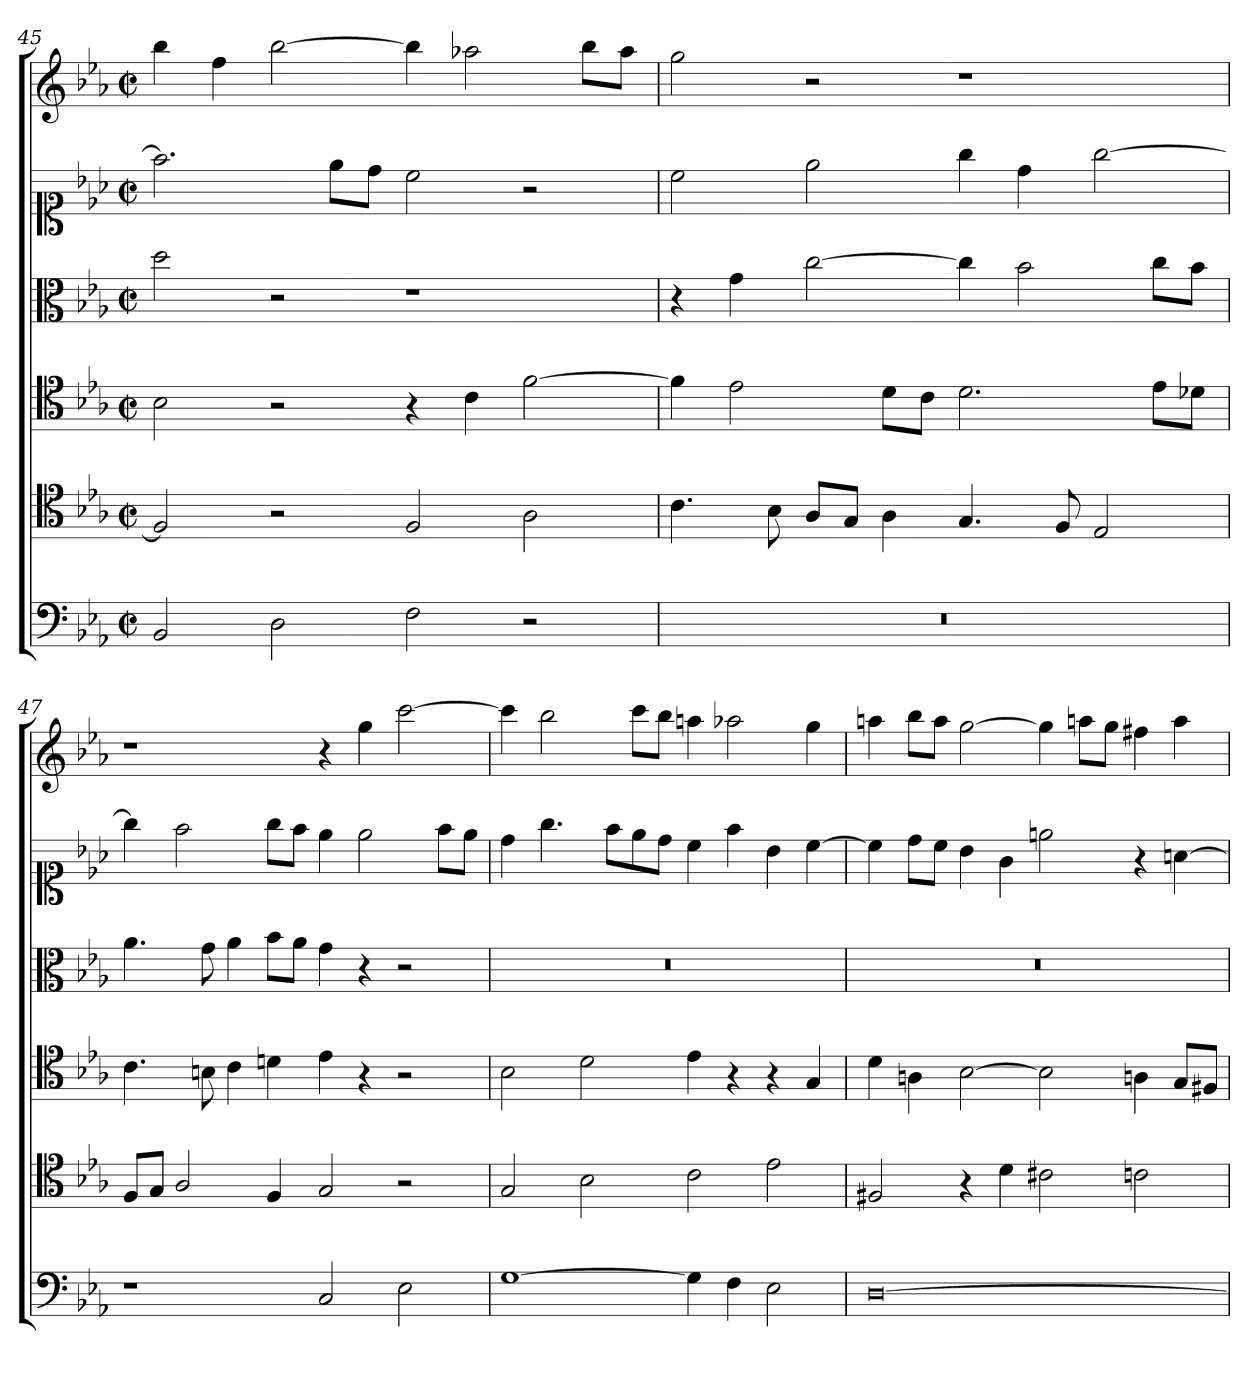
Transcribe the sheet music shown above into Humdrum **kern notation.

**kern	**kern	**kern	**kern	**kern	**kern
*part6	*part5	*part4	*part3	*part2	*part1
*staff6	*staff5	*staff4	*staff3	*staff2	*staff1
*clefF4	*clefC4	*clefC4	*clefC3	*clefC1	*clefG2
*k[b-e-a-]	*k[b-e-a-]	*k[b-e-a-]	*k[b-e-a-]	*k[b-e-a-]	*k[b-e-a-]
*c:	*c:	*c:	*c:	*c:	*c:
*M2/1	*M2/1	*M2/1	*M2/1	*M2/1	*M2/1
*met(c|)	*met(c|)	*met(c|)	*met(c|)	*met(c|)	*met(c|)
=45	=45	=45	=45	=45	=45
2BB-	2F]	2B-	2dd	2.ff]	4bb-
.	.	.	.	.	4ff
2D	2r	2r	2r	.	[2bb-
.	.	.	.	8ee-L	.
.	.	.	.	8ddJ	.
2F	2F	4r	1r	2cc	4bb-]
.	.	4c	.	.	2aa-X
2r	2A-	[2f	.	2r	.
.	.	.	.	.	8bb-L
.	.	.	.	.	8aa-J
=46	=46	=46	=46	=46	=46
0r	4.c	4f]	4r	2cc	2gg
.	.	2e-	4g	.	.
.	8B-	.	.	.	.
.	8A-L	.	[2cc	2ee-	2r
.	8GJ	.	.	.	.
.	4A-	8dL	.	.	.
.	.	8cJ	.	.	.
.	4.G	2.d	4cc]	4gg	1r
.	.	.	2b-	4dd	.
.	8F	.	.	.	.
.	2E-	.	.	[2gg	.
.	.	8e-L	8ccL	.	.
.	.	8d-XJ	8b-J	.	.
=47	=47	=47	=47	=47	=47
1r	8FL	4.c	4.a-	4gg]	1r
.	8GJ	.	.	.	.
.	2A-/	.	.	2ff	.
.	.	8Bn	8g	.	.
.	.	4c	4a-	.	.
.	4F	4dn	8b-L	8ggL	.
.	.	.	8a-J	8ffJ	.
2C	2G	4e-	4g	4ee-	4r
.	.	4r	4r	2ee-	4gg
2E-	2r	2r	2r	.	[2ccc
.	.	.	.	8ffL	.
.	.	.	.	8ee-J	.
=48	=48	=48	=48	=48	=48
[1G	2G	2B-	0r	4dd	4ccc]
.	.	.	.	4.gg	2bb-
.	2B-	2d	.	.	.
.	.	.	.	8ffL	.
.	.	.	.	8ee-	8cccL
.	.	.	.	8ddJ	8bb-J
4G]	2c	4e-	.	4cc	4aan
4F	.	4r	.	4ff	2aa-X
2E-	2e-	4r	.	4b-	.
.	.	4G	.	[4cc	4gg
=49	=49	=49	=49	=49	=49
[0D	2F#X	4d	0r	4cc]	4aan
.	.	4An	.	8ddL	8bb-L
.	.	.	.	8ccJ	8aaJ
.	4r	[2B-	.	4b-	[2gg
.	4d	.	.	4g	.
.	2c#X	2B-]	.	2een	4gg]
.	.	.	.	.	8aanL
.	.	.	.	.	8ggJ
.	2cn	4An	.	4r	4ff#X
.	.	8GL	.	[4an	4aa
.	.	8F#XJ	.	.	.
=	=	=	=	=	=
*-	*-	*-	*-	*-	*-
